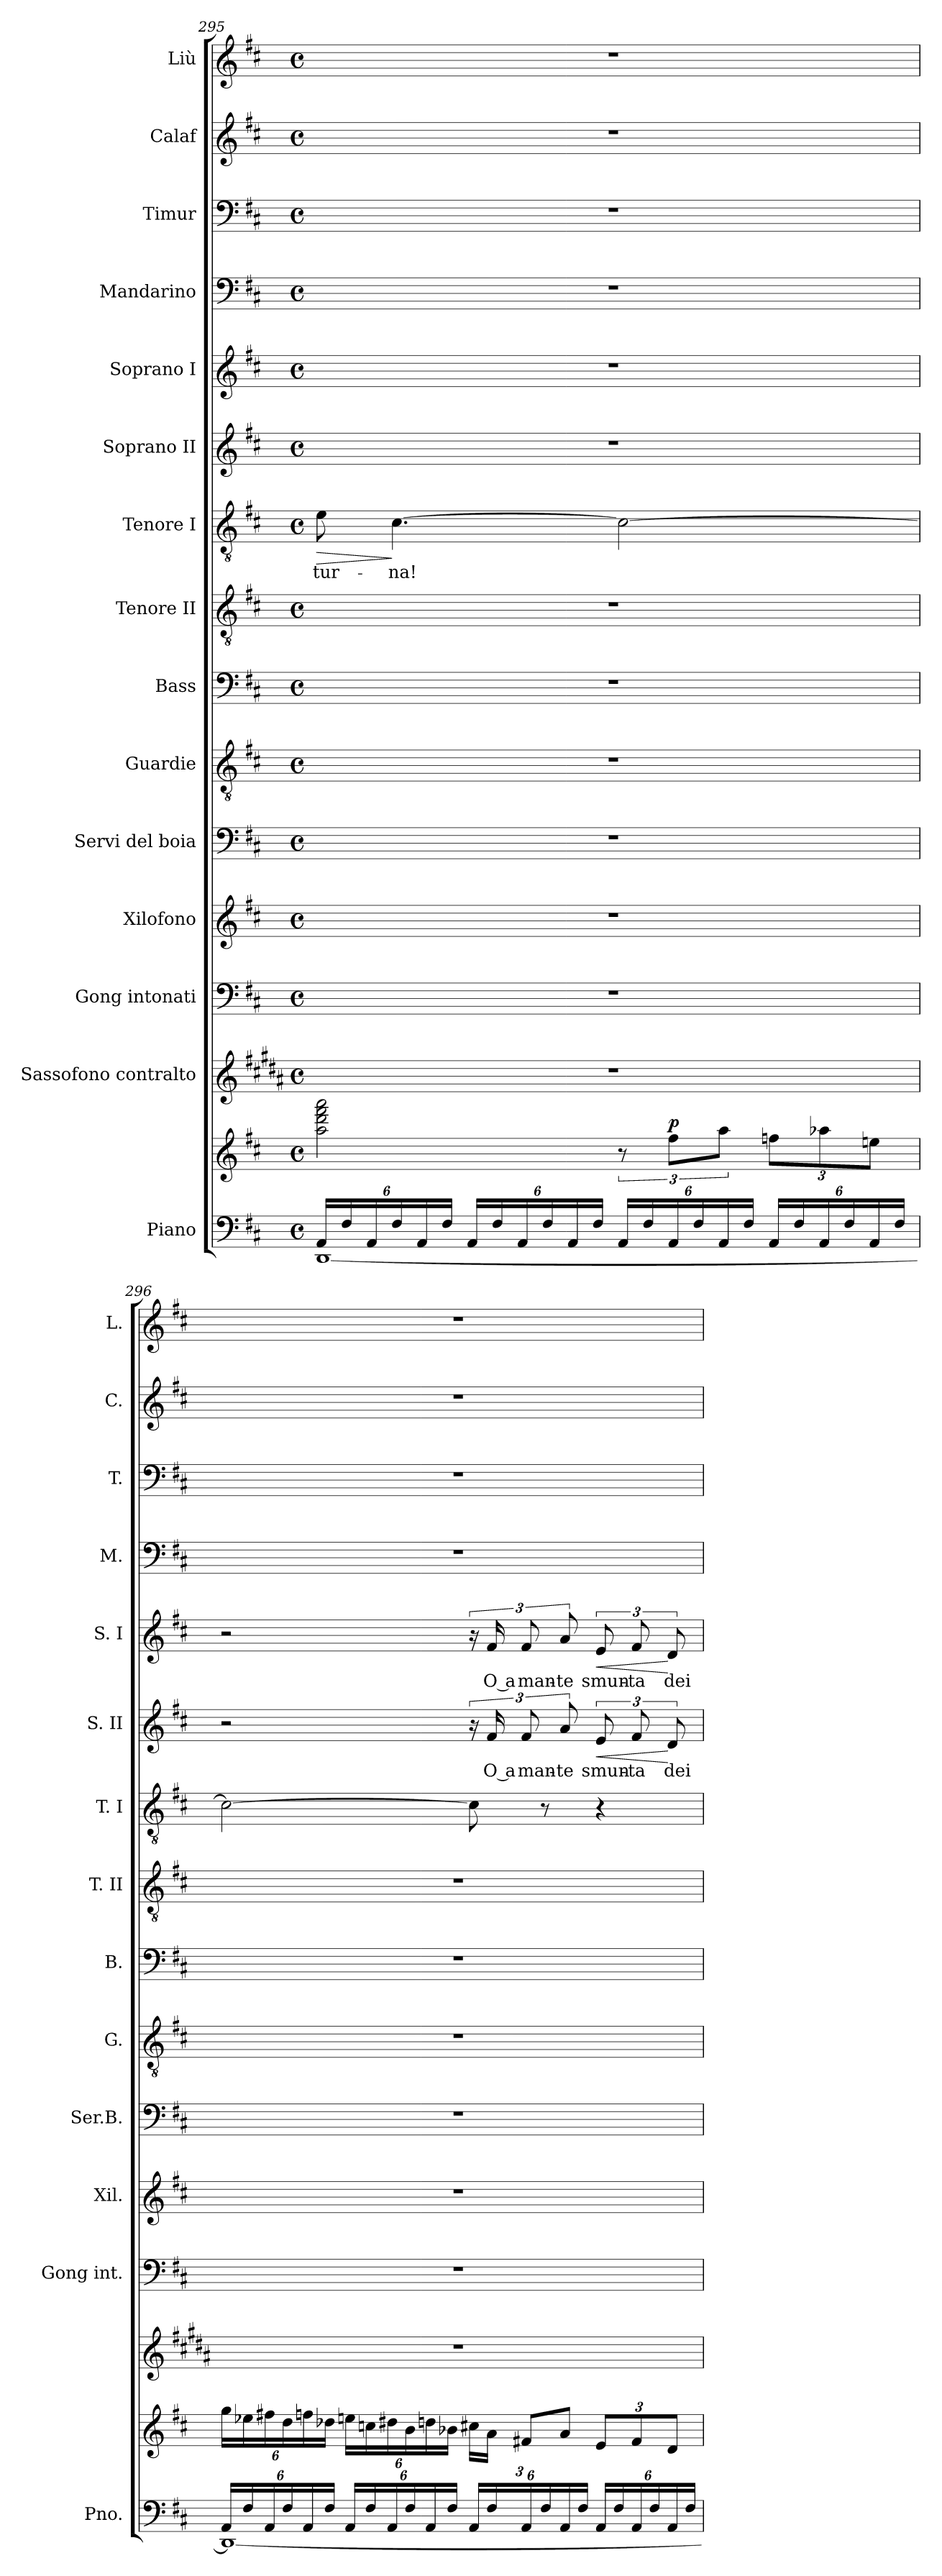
**kern	**kern	**dynam	**kern	**kern	**kern	**kern	**kern	**kern	**kern	**kern	**text	**dynam	**kern	**text	**dynam	**kern	**text	**dynam	**kern	**kern	**kern	**kern
*part15	*part15	*part15	*part14	*part13	*part12	*part11	*part10	*part9	*part8	*part7	*part7	*part7	*part6	*part6	*part6	*part5	*part5	*part5	*part4	*part3	*part2	*part1
*staff16	*staff15	*staff15/16	*staff14	*staff13	*staff12	*staff11	*staff10	*staff9	*staff8	*staff7	*staff7	*staff7	*staff6	*staff6	*staff6	*staff5	*staff5	*staff5	*staff4	*staff3	*staff2	*staff1
*I"Piano	*	*	*I"Sassofono contralto	*I"Gong intonati	*I"Xilofono	*I"Servi del boia	*I"Guardie	*I"Bass	*I"Tenore II	*I"Tenore I	*	*	*I"Soprano II	*	*	*I"Soprano I	*	*	*I"Mandarino	*I"Timur	*I"Calaf	*I"Liù
*I'Pno.	*	*	*	*I'Gong int.	*I'Xil.	*I'Ser.B.	*I'G.	*I'B.	*I'T. II	*I'T. I	*	*	*I'S. II	*	*	*I'S. I	*	*	*I'M.	*I'T.	*I'C.	*I'L.
!!LO:LB:g=z
*clefF4	*clefG2	*	*clefG2	*clefF4	*clefG2	*clefF4	*clefGv2	*clefF4	*clefGv2	*clefGv2	*	*	*clefG2	*	*	*clefG2	*	*	*clefF4	*clefF4	*clefG2	*clefG2
*	*	*	*ITrd5c9	*	*ITrd-7c-12	*	*	*	*	*	*	*	*	*	*	*	*	*	*	*	*	*
*k[f#c#]	*k[f#c#]	*	*k[f#c#]	*k[f#c#]	*k[f#c#]	*k[f#c#]	*k[f#c#]	*k[f#c#]	*k[f#c#]	*k[f#c#]	*	*	*k[f#c#]	*	*	*k[f#c#]	*	*	*k[f#c#]	*k[f#c#]	*k[f#c#]	*k[f#c#]
*M4/4	*M4/4	*	*M4/4	*M4/4	*M4/4	*M4/4	*M4/4	*M4/4	*M4/4	*M4/4	*	*	*M4/4	*	*	*M4/4	*	*	*M4/4	*M4/4	*M4/4	*M4/4
*met(c)	*met(c)	*	*met(c)	*met(c)	*met(c)	*met(c)	*met(c)	*met(c)	*met(c)	*met(c)	*	*	*met(c)	*	*	*met(c)	*	*	*met(c)	*met(c)	*met(c)	*met(c)
*Xbrackettup	*	*	*	*	*	*	*	*	*	*	*	*	*	*	*	*	*	*	*	*	*	*
=295	=295	=295	=295	=295	=295	=295	=295	=295	=295	=295	=295	=295	=295	=295	=295	=295	=295	=295	=295	=295	=295	=295
*^	*	*	*	*	*	*	*	*	*	*	*	*	*	*	*	*	*	*	*	*	*	*
!	!	!	!	!	!	!	!	!	!	!	!	!LO:LY:b	!LO:HP:b	!	!	!	!	!	!	!	!	!	!
24AA/LL	[1DD	2aa\ 2ddd\ 2fff#\ 2aaa\	.	1r	1r	1r	1r	1r	1r	1r	8e\	-tur-	>	1r	.	.	1r	.	.	1r	1r	1r	1r
24F#/	.	.	.	.	.	.	.	.	.	.	.	.	.	.	.	.	.	.	.	.	.	.	.
24AA/	.	.	.	.	.	.	.	.	.	.	.	.	.	.	.	.	.	.	.	.	.	.	.
!	!	!	!	!	!	!	!	!	!	!	!	!LO:LY:b	!	!	!	!	!	!	!	!	!	!	!
24F#/	.	.	.	.	.	.	.	.	.	.	[4.c#\	-na!	]	.	.	.	.	.	.	.	.	.	.
24AA/	.	.	.	.	.	.	.	.	.	.	.	.	.	.	.	.	.	.	.	.	.	.	.
24F#/JJ	.	.	.	.	.	.	.	.	.	.	.	.	.	.	.	.	.	.	.	.	.	.	.
24AA/LL	.	.	.	.	.	.	.	.	.	.	.	.	.	.	.	.	.	.	.	.	.	.	.
24F#/	.	.	.	.	.	.	.	.	.	.	.	.	.	.	.	.	.	.	.	.	.	.	.
24AA/	.	.	.	.	.	.	.	.	.	.	.	.	.	.	.	.	.	.	.	.	.	.	.
24F#/	.	.	.	.	.	.	.	.	.	.	.	.	.	.	.	.	.	.	.	.	.	.	.
24AA/	.	.	.	.	.	.	.	.	.	.	.	.	.	.	.	.	.	.	.	.	.	.	.
24F#/JJ	.	.	.	.	.	.	.	.	.	.	.	.	.	.	.	.	.	.	.	.	.	.	.
24AA/LL	.	12r	.	.	.	.	.	.	.	.	2c#\_	.	.	.	.	.	.	.	.	.	.	.	.
24F#/	.	.	.	.	.	.	.	.	.	.	.	.	.	.	.	.	.	.	.	.	.	.	.
!	!	!	!LO:DY:a	!	!	!	!	!	!	!	!	!	!	!	!	!	!	!	!	!	!	!	!
24AA/	.	12ff#\L	p	.	.	.	.	.	.	.	.	.	.	.	.	.	.	.	.	.	.	.	.
24F#/	.	.	.	.	.	.	.	.	.	.	.	.	.	.	.	.	.	.	.	.	.	.	.
24AA/	.	12aa\J	.	.	.	.	.	.	.	.	.	.	.	.	.	.	.	.	.	.	.	.	.
24F#/JJ	.	.	.	.	.	.	.	.	.	.	.	.	.	.	.	.	.	.	.	.	.	.	.
*	*	*Xbrackettup	*	*	*	*	*	*	*	*	*	*	*	*	*	*	*	*	*	*	*	*	*
24AA/LL	.	12ffn\L	.	.	.	.	.	.	.	.	.	.	.	.	.	.	.	.	.	.	.	.	.
24F#/	.	.	.	.	.	.	.	.	.	.	.	.	.	.	.	.	.	.	.	.	.	.	.
24AA/	.	12aa-X\	.	.	.	.	.	.	.	.	.	.	.	.	.	.	.	.	.	.	.	.	.
24F#/	.	.	.	.	.	.	.	.	.	.	.	.	.	.	.	.	.	.	.	.	.	.	.
24AA/	.	12een\J	.	.	.	.	.	.	.	.	.	.	.	.	.	.	.	.	.	.	.	.	.
24F#/JJ	.	.	.	.	.	.	.	.	.	.	.	.	.	.	.	.	.	.	.	.	.	.	.
!!LO:PB:g=z
=296	=296	=296	=296	=296	=296	=296	=296	=296	=296	=296	=296	=296	=296	=296	=296	=296	=296	=296	=296	=296	=296	=296	=296
24AA/LL	1DD_	24gg\LL	.	1r	1r	1r	1r	1r	1r	1r	2c#\_	.	.	2r	.	.	2r	.	.	1r	1r	1r	1r
24F#/	.	24ee-X\	.	.	.	.	.	.	.	.	.	.	.	.	.	.	.	.	.	.	.	.	.
24AA/	.	24ff#X\	.	.	.	.	.	.	.	.	.	.	.	.	.	.	.	.	.	.	.	.	.
24F#/	.	24dd\	.	.	.	.	.	.	.	.	.	.	.	.	.	.	.	.	.	.	.	.	.
24AA/	.	24ffn\	.	.	.	.	.	.	.	.	.	.	.	.	.	.	.	.	.	.	.	.	.
24F#/JJ	.	24dd-X\JJ	.	.	.	.	.	.	.	.	.	.	.	.	.	.	.	.	.	.	.	.	.
24AA/LL	.	24een\LL	.	.	.	.	.	.	.	.	.	.	.	.	.	.	.	.	.	.	.	.	.
24F#/	.	24ccn\	.	.	.	.	.	.	.	.	.	.	.	.	.	.	.	.	.	.	.	.	.
24AA/	.	24dd#X\	.	.	.	.	.	.	.	.	.	.	.	.	.	.	.	.	.	.	.	.	.
24F#/	.	24b\	.	.	.	.	.	.	.	.	.	.	.	.	.	.	.	.	.	.	.	.	.
24AA/	.	24ddn\	.	.	.	.	.	.	.	.	.	.	.	.	.	.	.	.	.	.	.	.	.
24F#/JJ	.	24b-X\JJ	.	.	.	.	.	.	.	.	.	.	.	.	.	.	.	.	.	.	.	.	.
24AA/LL	.	24cc#X\LL	.	.	.	.	.	.	.	.	8c#\]	.	.	24r	.	.	24r	.	.	.	.	.	.
!	!	!	!	!	!	!	!	!	!	!	!	!	!	!	!LO:LY:b	!	!	!LO:LY:b	!	!	!	!	!
24F#/	.	24a\JJ	.	.	.	.	.	.	.	.	.	.	.	24f#/	O a	.	24f#/	O a	.	.	.	.	.
!	!	!	!	!	!	!	!	!	!	!	!	!	!	!	!LO:LY:b	!	!	!LO:LY:b	!	!	!	!	!
24AA/	.	12f#X/L	.	.	.	.	.	.	.	.	.	.	.	12f#/	-man-	.	12f#/	-man-	.	.	.	.	.
24F#/	.	.	.	.	.	.	.	.	.	.	8r	.	.	.	.	.	.	.	.	.	.	.	.
!	!	!	!	!	!	!	!	!	!	!	!	!	!	!	!LO:LY:b	!	!	!LO:LY:b	!	!	!	!	!
24AA/	.	12a/J	.	.	.	.	.	.	.	.	.	.	.	12a/	-te	.	12a/	-te	.	.	.	.	.
24F#/JJ	.	.	.	.	.	.	.	.	.	.	.	.	.	.	.	.	.	.	.	.	.	.	.
!	!	!	!	!	!	!	!	!	!	!	!	!	!	!	!LO:LY:b	!LO:HP:b	!	!LO:LY:b	!LO:HP:b	!	!	!	!
24AA/LL	.	12e/L	.	.	.	.	.	.	.	.	4r	.	.	12e/	smun-	<	12e/	smun-	<	.	.	.	.
24F#/	.	.	.	.	.	.	.	.	.	.	.	.	.	.	.	.	.	.	.	.	.	.	.
!	!	!	!	!	!	!	!	!	!	!	!	!	!	!	!LO:LY:b	!	!	!LO:LY:b	!	!	!	!	!
24AA/	.	12f#/	.	.	.	.	.	.	.	.	.	.	.	12f#/	-ta	.	12f#/	-ta	.	.	.	.	.
24F#/	.	.	.	.	.	.	.	.	.	.	.	.	.	.	.	.	.	.	.	.	.	.	.
!	!	!	!	!	!	!	!	!	!	!	!	!	!	!	!LO:LY:b	!	!	!LO:LY:b	!	!	!	!	!
24AA/	.	12d/J	.	.	.	.	.	.	.	.	.	.	.	12d/	dei	[	12d/	dei	[	.	.	.	.
24F#/JJ	.	.	.	.	.	.	.	.	.	.	.	.	.	.	.	.	.	.	.	.	.	.	.
*v	*v	*	*	*	*	*	*	*	*	*	*	*	*	*	*	*	*	*	*	*	*	*	*
=	=	=	=	=	=	=	=	=	=	=	=	=	=	=	=	=	=	=	=	=	=	=
*-	*-	*-	*-	*-	*-	*-	*-	*-	*-	*-	*-	*-	*-	*-	*-	*-	*-	*-	*-	*-	*-	*-
